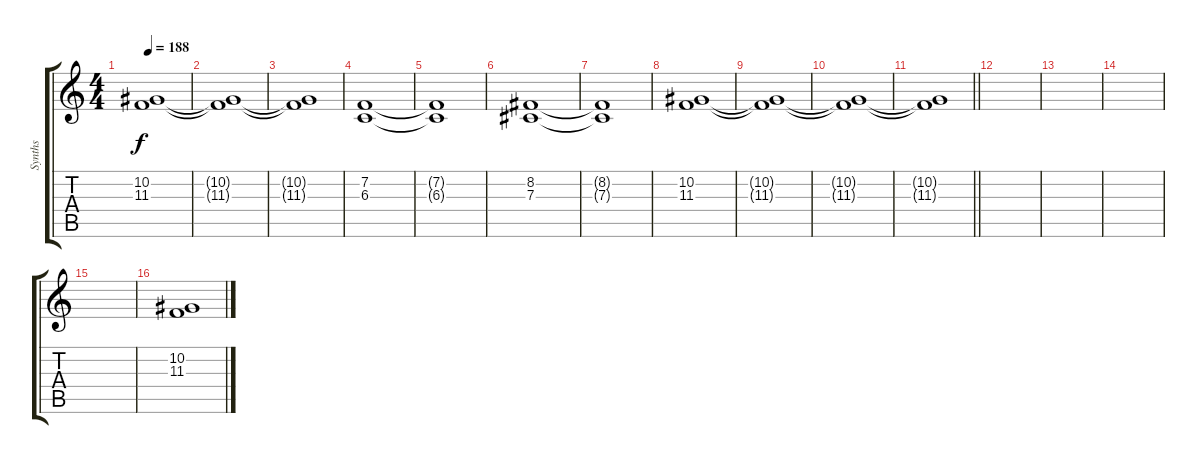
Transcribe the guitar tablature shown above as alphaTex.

\track ("Synths" "Synths") {instrument fx6goblins}
\staff {score tabs}
\tuning (Eb4 Bb3 Gb3 Db3 Ab2 Eb2) {hide}
\ts (4 4)
\tempo 188
\clef g2
\ks c
(10.2{t} 11.3{t}).1{dy f} |
(10.2{t} 11.3{t}).1 |
(10.2{t} 11.3{t}).1 |
(7.2 6.3).1 |
(7.2{t} 6.3{t}).1 |
(8.2 7.3).1 |
(8.2{t} 7.3{t}).1 |
(10.2 11.3).1 |
(10.2{t} 11.3{t}).1 |
(10.2{t} 11.3{t}).1 |
\barLineRight lightlight
(10.2{t} 11.3{t}).1 |
\section ("" "")
|
|
|
|
(10.2 11.3).1
